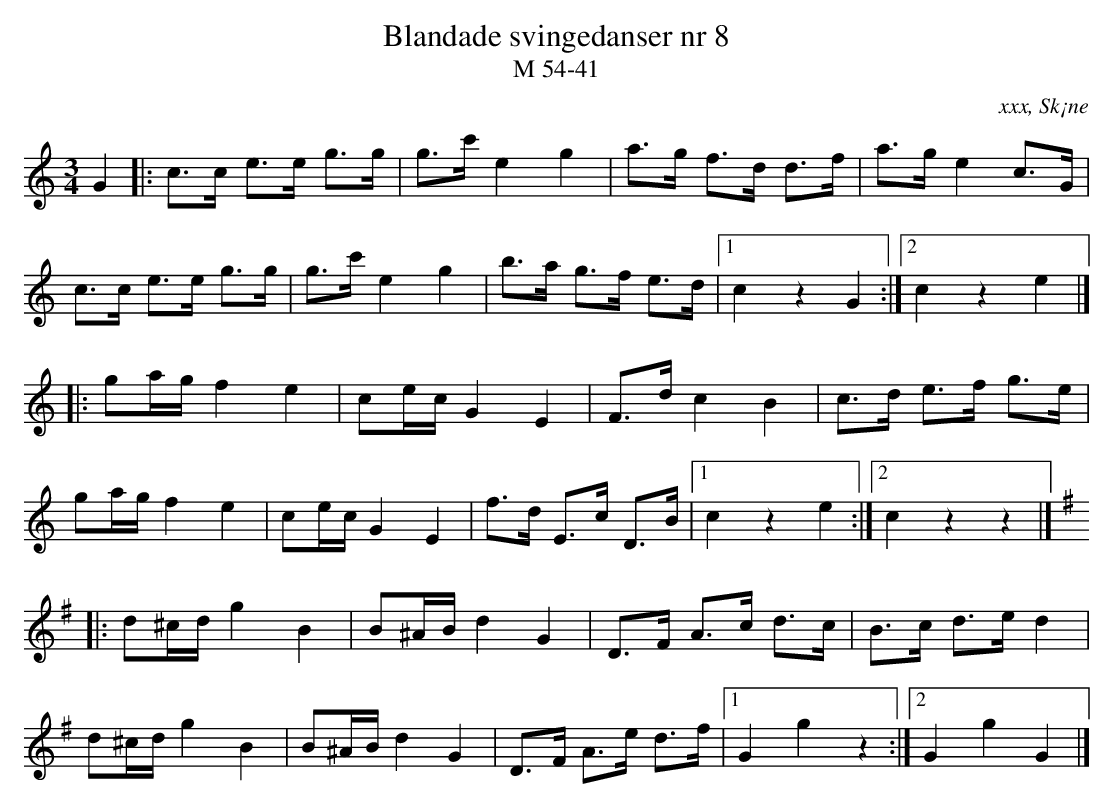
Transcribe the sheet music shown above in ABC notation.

X:1
T:Blandade svingedanser nr 8
T:M 54-41
O:xxx, Sk¡ne
M:3/4
L:1/8
Q:108
K:C
G2 |: c>c e>e g>g | g>c' e2 g2 | a>g f>d d>f | a>g e2 c>G |
c>c e>e g>g | g>c' e2 g2 | b>a g>f e>d |1 c2 z2 G2 :|2 c2 z2 e2 |]
|: ga/g/ f2 e2 | ce/c/G2 E2 | F>d c2 B2 | c>d e>f g>e |
ga/g/ f2 e2 | ce/c/G2 E2 | f>d E>c D>B |1 c2 z2 e2 :|2 c2 z2 z2 |]
[K:G] |: d^c/d/ g2 B2 | B^A/B/ d2 G2 | D>F A>c d>c | B>c d>e d2 |
d^c/d/ g2 B2 | B^A/B/ d2 G2 | D>F A>e d>f |1 G2 g2 z2 :|2 G2 g2 G2 |]
